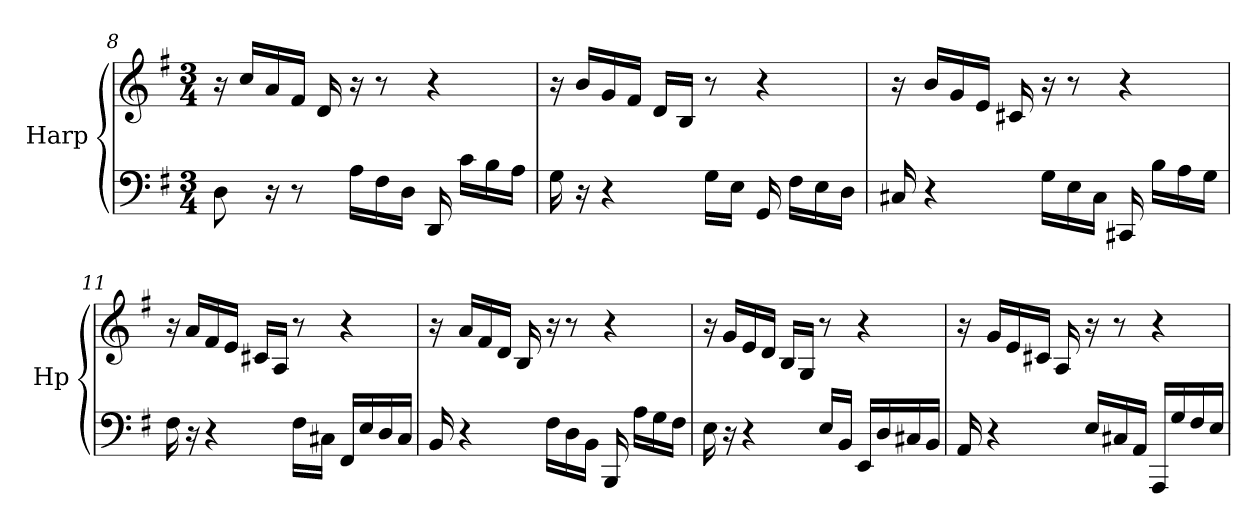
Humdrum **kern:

**kern	**kern
*part1	*part1
*staff2	*staff1
*I"Harp	*
*I'Hp	*
!!LO:LB:g=z
*clefF4	*clefG2
*k[f#]	*k[f#]
*M3/4	*M3/4
=8	=8
8D\	16r
.	16cc/LL
16r	16a/
8r	16f#/JJ
.	16d/
16A\LL	16r
16F#\	8r
16D\JJ	.
16DD/	4r
16c\LL	.
16B\	.
16A\JJ	.
=9	=9
16G\	16r
16r	16b/LL
4r	16g/
.	16f#/JJ
.	16d/LL
.	16B/JJ
16G\LL	8r
16E\JJ	.
16GG/	4r
16F#\LL	.
16E\	.
16D\JJ	.
=10	=10
16C#X/	16r
4r	16b/LL
.	16g/
.	16e/JJ
.	16c#X/
16G\LL	16r
16E\	8r
16C#\JJ	.
16CC#X/	4r
16B\LL	.
16A\	.
16G\JJ	.
!!LO:LB:g=z
=11	=11
16F#\	16r
16r	16a/LL
4r	16f#/
.	16e/JJ
.	16c#X/LL
.	16A/JJ
16F#\LL	8r
16C#X\JJ	.
16FF#/LL	4r
16E/	.
16D/	.
16C#/JJ	.
=12	=12
16BB/	16r
4r	16a/LL
.	16f#/
.	16d/JJ
.	16B/
16F#\LL	16r
16D\	8r
16BB\JJ	.
16BBB/	4r
16A\LL	.
16G\	.
16F#\JJ	.
=13	=13
16E\	16r
16r	16g/LL
4r	16e/
.	16d/JJ
.	16B/LL
.	16G/JJ
16E/LL	8r
16BB/JJ	.
16EE/LL	4r
16D/	.
16C#X/	.
16BB/JJ	.
!!LO:LB:g=z
=14	=14
16AA/	16r
4r	16g/LL
.	16e/
.	16c#X/JJ
.	16A/
16E/LL	16r
16C#X/	8r
16AA/JJ	.
16AAA/LL	4r
16G/	.
16F#/	.
16E/JJ	.
=	=
*-	*-
